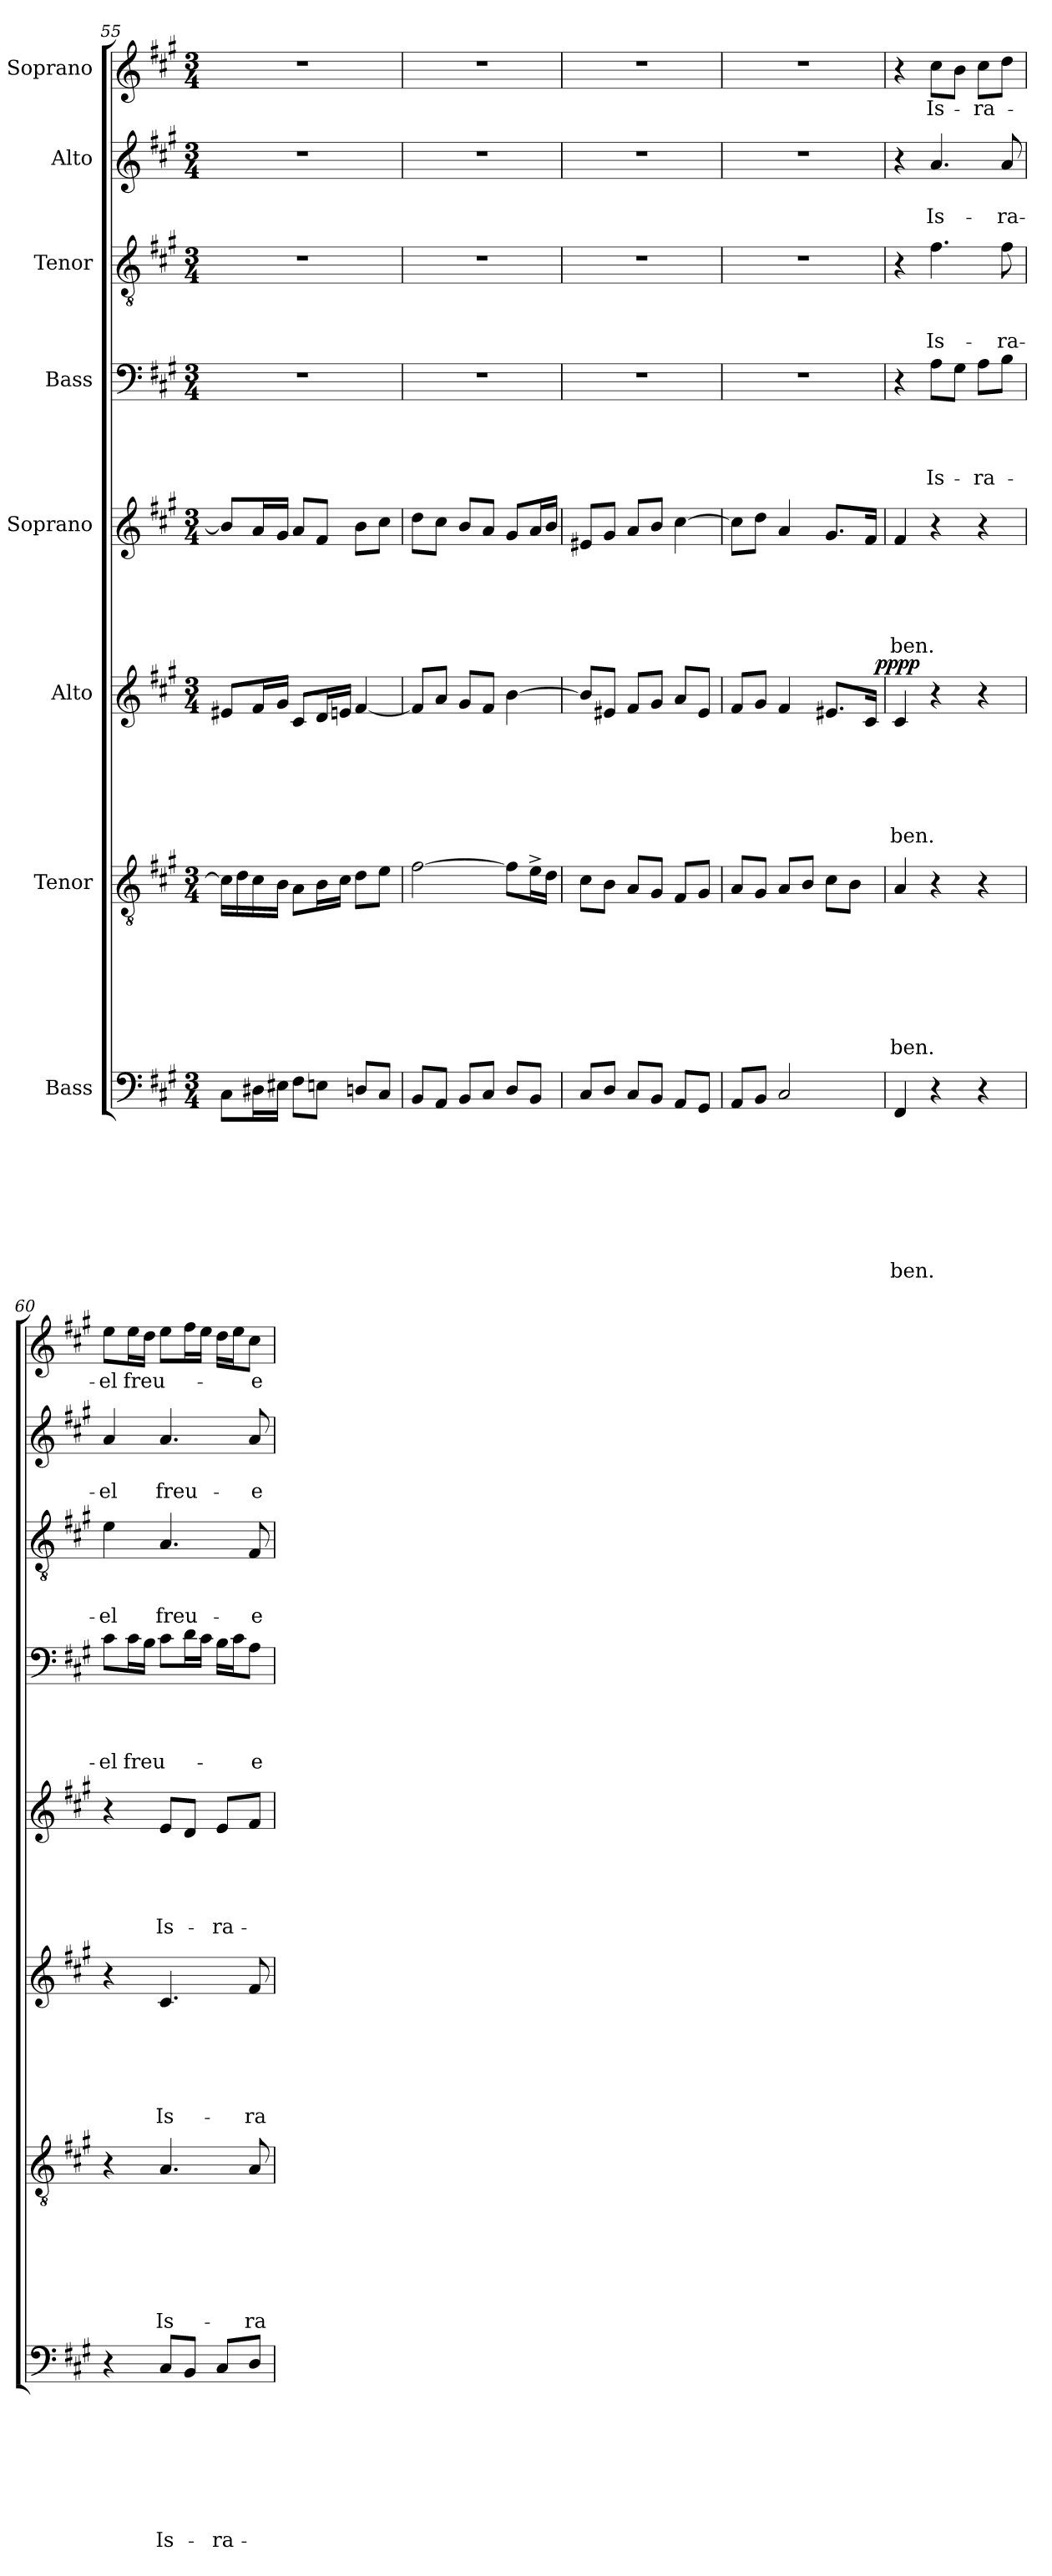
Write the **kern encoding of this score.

**kern	**text	**text	**text	**text	**text	**text	**text	**text	**kern	**text	**text	**text	**text	**text	**text	**text	**kern	**text	**text	**text	**text	**text	**text	**dynam	**kern	**text	**text	**text	**text	**text	**kern	**text	**text	**text	**text	**kern	**text	**text	**text	**kern	**text	**text	**kern	**text
*part8	*part8	*part8	*part8	*part8	*part8	*part8	*part8	*part8	*part7	*part7	*part7	*part7	*part7	*part7	*part7	*part7	*part6	*part6	*part6	*part6	*part6	*part6	*part6	*part6	*part5	*part5	*part5	*part5	*part5	*part5	*part4	*part4	*part4	*part4	*part4	*part3	*part3	*part3	*part3	*part2	*part2	*part2	*part1	*part1
*staff8	*staff8	*staff8	*staff8	*staff8	*staff8	*staff8	*staff8	*staff8	*staff7	*staff7	*staff7	*staff7	*staff7	*staff7	*staff7	*staff7	*staff6	*staff6	*staff6	*staff6	*staff6	*staff6	*staff6	*staff6	*staff5	*staff5	*staff5	*staff5	*staff5	*staff5	*staff4	*staff4	*staff4	*staff4	*staff4	*staff3	*staff3	*staff3	*staff3	*staff2	*staff2	*staff2	*staff1	*staff1
*I"Bass	*	*	*	*	*	*	*	*	*I"Tenor	*	*	*	*	*	*	*	*I"Alto	*	*	*	*	*	*	*	*I"Soprano	*	*	*	*	*	*I"Bass	*	*	*	*	*I"Tenor	*	*	*	*I"Alto	*	*	*I"Soprano	*
!!LO:PB:g=z
*clefF4	*	*	*	*	*	*	*	*	*clefGv2	*	*	*	*	*	*	*	*clefG2	*	*	*	*	*	*	*	*clefG2	*	*	*	*	*	*clefF4	*	*	*	*	*clefGv2	*	*	*	*clefG2	*	*	*clefG2	*
*k[f#c#g#]	*	*	*	*	*	*	*	*	*k[f#c#g#]	*	*	*	*	*	*	*	*k[f#c#g#]	*	*	*	*	*	*	*	*k[f#c#g#]	*	*	*	*	*	*k[f#c#g#]	*	*	*	*	*k[f#c#g#]	*	*	*	*k[f#c#g#]	*	*	*k[f#c#g#]	*
*A:	*	*	*	*	*	*	*	*	*A:	*	*	*	*	*	*	*	*A:	*	*	*	*	*	*	*	*A:	*	*	*	*	*	*A:	*	*	*	*	*A:	*	*	*	*A:	*	*	*A:	*
*M3/4	*	*	*	*	*	*	*	*	*M3/4	*	*	*	*	*	*	*	*M3/4	*	*	*	*	*	*	*	*M3/4	*	*	*	*	*	*M3/4	*	*	*	*	*M3/4	*	*	*	*M3/4	*	*	*M3/4	*
=55	=55	=55	=55	=55	=55	=55	=55	=55	=55	=55	=55	=55	=55	=55	=55	=55	=55	=55	=55	=55	=55	=55	=55	=55	=55	=55	=55	=55	=55	=55	=55	=55	=55	=55	=55	=55	=55	=55	=55	=55	=55	=55	=55	=55
!	!	!	!	!	!	!	!	!	!	!	!	!	!	!	!	!	!	!	!	!	!	!	!	!	!	!	!	!	!	!	!LO:N:vis=1	!	!	!	!	!LO:N:vis=1	!	!	!	!LO:N:vis=1	!	!	!LO:N:vis=1	!
8C#\L	.	.	.	.	.	.	.	.	16c#\LL]	.	.	.	.	.	.	.	8e#X/L	.	.	.	.	.	.	.	8b/L]	.	.	.	.	.	2.r	.	.	.	.	2.r	.	.	.	2.r	.	.	2.r	.
.	.	.	.	.	.	.	.	.	16d\	.	.	.	.	.	.	.	.	.	.	.	.	.	.	.	.	.	.	.	.	.	.	.	.	.	.	.	.	.	.	.	.	.	.	.
16D#X\L	.	.	.	.	.	.	.	.	16c#\	.	.	.	.	.	.	.	16f#/L	.	.	.	.	.	.	.	16a/L	.	.	.	.	.	.	.	.	.	.	.	.	.	.	.	.	.	.	.
16E#X\JJ	.	.	.	.	.	.	.	.	16B\JJ	.	.	.	.	.	.	.	16g#/JJ	.	.	.	.	.	.	.	16g#/JJ	.	.	.	.	.	.	.	.	.	.	.	.	.	.	.	.	.	.	.
8F#\L	.	.	.	.	.	.	.	.	8A\L	.	.	.	.	.	.	.	8c#/L	.	.	.	.	.	.	.	8a/L	.	.	.	.	.	.	.	.	.	.	.	.	.	.	.	.	.	.	.
8En\J	.	.	.	.	.	.	.	.	16B\L	.	.	.	.	.	.	.	16d/L	.	.	.	.	.	.	.	8f#/J	.	.	.	.	.	.	.	.	.	.	.	.	.	.	.	.	.	.	.
.	.	.	.	.	.	.	.	.	16c#\JJ	.	.	.	.	.	.	.	16en/JJ	.	.	.	.	.	.	.	.	.	.	.	.	.	.	.	.	.	.	.	.	.	.	.	.	.	.	.
8Dn/L	.	.	.	.	.	.	.	.	8d\L	.	.	.	.	.	.	.	[<4f#/	.	.	.	.	.	.	.	8b\L	.	.	.	.	.	.	.	.	.	.	.	.	.	.	.	.	.	.	.
8C#/J	.	.	.	.	.	.	.	.	8e\J	.	.	.	.	.	.	.	.	.	.	.	.	.	.	.	8cc#\J	.	.	.	.	.	.	.	.	.	.	.	.	.	.	.	.	.	.	.
=56	=56	=56	=56	=56	=56	=56	=56	=56	=56	=56	=56	=56	=56	=56	=56	=56	=56	=56	=56	=56	=56	=56	=56	=56	=56	=56	=56	=56	=56	=56	=56	=56	=56	=56	=56	=56	=56	=56	=56	=56	=56	=56	=56	=56
!	!	!	!	!	!	!	!	!	!	!	!	!	!	!	!	!	!	!	!	!	!	!	!	!	!	!	!	!	!	!	!LO:N:vis=1	!	!	!	!	!LO:N:vis=1	!	!	!	!LO:N:vis=1	!	!	!LO:N:vis=1	!
8BB/L	.	.	.	.	.	.	.	.	[>2f#\	.	.	.	.	.	.	.	8f#/L]	.	.	.	.	.	.	.	8dd\L	.	.	.	.	.	2.r	.	.	.	.	2.r	.	.	.	2.r	.	.	2.r	.
8AA/J	.	.	.	.	.	.	.	.	.	.	.	.	.	.	.	.	8a/J	.	.	.	.	.	.	.	8cc#\J	.	.	.	.	.	.	.	.	.	.	.	.	.	.	.	.	.	.	.
8BB/L	.	.	.	.	.	.	.	.	.	.	.	.	.	.	.	.	8g#/L	.	.	.	.	.	.	.	8b/L	.	.	.	.	.	.	.	.	.	.	.	.	.	.	.	.	.	.	.
8C#/J	.	.	.	.	.	.	.	.	.	.	.	.	.	.	.	.	8f#/J	.	.	.	.	.	.	.	8a/J	.	.	.	.	.	.	.	.	.	.	.	.	.	.	.	.	.	.	.
8D/L	.	.	.	.	.	.	.	.	8f#\L]	.	.	.	.	.	.	.	[>4b\	.	.	.	.	.	.	.	8g#/L	.	.	.	.	.	.	.	.	.	.	.	.	.	.	.	.	.	.	.
8BB/J	.	.	.	.	.	.	.	.	16e^>\L	.	.	.	.	.	.	.	.	.	.	.	.	.	.	.	16a/L	.	.	.	.	.	.	.	.	.	.	.	.	.	.	.	.	.	.	.
.	.	.	.	.	.	.	.	.	16d\JJ	.	.	.	.	.	.	.	.	.	.	.	.	.	.	.	16b/JJ	.	.	.	.	.	.	.	.	.	.	.	.	.	.	.	.	.	.	.
=57	=57	=57	=57	=57	=57	=57	=57	=57	=57	=57	=57	=57	=57	=57	=57	=57	=57	=57	=57	=57	=57	=57	=57	=57	=57	=57	=57	=57	=57	=57	=57	=57	=57	=57	=57	=57	=57	=57	=57	=57	=57	=57	=57	=57
!	!	!	!	!	!	!	!	!	!	!	!	!	!	!	!	!	!	!	!	!	!	!	!	!	!	!	!	!	!	!	!LO:N:vis=1	!	!	!	!	!LO:N:vis=1	!	!	!	!LO:N:vis=1	!	!	!LO:N:vis=1	!
8C#/L	.	.	.	.	.	.	.	.	8c#\L	.	.	.	.	.	.	.	8b/L]	.	.	.	.	.	.	.	8e#X/L	.	.	.	.	.	2.r	.	.	.	.	2.r	.	.	.	2.r	.	.	2.r	.
8D/J	.	.	.	.	.	.	.	.	8B\J	.	.	.	.	.	.	.	8e#X/J	.	.	.	.	.	.	.	8g#/J	.	.	.	.	.	.	.	.	.	.	.	.	.	.	.	.	.	.	.
8C#/L	.	.	.	.	.	.	.	.	8A/L	.	.	.	.	.	.	.	8f#/L	.	.	.	.	.	.	.	8a/L	.	.	.	.	.	.	.	.	.	.	.	.	.	.	.	.	.	.	.
8BB/J	.	.	.	.	.	.	.	.	8G#/J	.	.	.	.	.	.	.	8g#/J	.	.	.	.	.	.	.	8b/J	.	.	.	.	.	.	.	.	.	.	.	.	.	.	.	.	.	.	.
8AA/L	.	.	.	.	.	.	.	.	8F#/L	.	.	.	.	.	.	.	8a/L	.	.	.	.	.	.	.	[>4cc#\	.	.	.	.	.	.	.	.	.	.	.	.	.	.	.	.	.	.	.
8GG#/J	.	.	.	.	.	.	.	.	8G#/J	.	.	.	.	.	.	.	8e#/J	.	.	.	.	.	.	.	.	.	.	.	.	.	.	.	.	.	.	.	.	.	.	.	.	.	.	.
=58	=58	=58	=58	=58	=58	=58	=58	=58	=58	=58	=58	=58	=58	=58	=58	=58	=58	=58	=58	=58	=58	=58	=58	=58	=58	=58	=58	=58	=58	=58	=58	=58	=58	=58	=58	=58	=58	=58	=58	=58	=58	=58	=58	=58
!	!	!	!	!	!	!	!	!	!	!	!	!	!	!	!	!	!	!	!	!	!	!	!	!	!	!	!	!	!	!	!LO:N:vis=1	!	!	!	!	!LO:N:vis=1	!	!	!	!LO:N:vis=1	!	!	!LO:N:vis=1	!
*	*	*	*	*	*	*	*	*	*	*	*	*	*	*	*	*	*^	*	*	*	*	*	*	*	*	*	*	*	*	*	*	*	*	*	*	*	*	*	*	*	*	*	*	*
8AA/L	.	.	.	.	.	.	.	.	8A/L	.	.	.	.	.	.	.	8f#/L	2ryy	.	.	.	.	.	.	.	8cc#\L]	.	.	.	.	.	2.r	.	.	.	.	2.r	.	.	.	2.r	.	.	2.r	.
8BB/J	.	.	.	.	.	.	.	.	8G#/J	.	.	.	.	.	.	.	8g#/J	.	.	.	.	.	.	.	.	8dd\J	.	.	.	.	.	.	.	.	.	.	.	.	.	.	.	.	.	.	.
2C#/	.	.	.	.	.	.	.	.	8A/L	.	.	.	.	.	.	.	4f#/	.	.	.	.	.	.	.	.	4a/	.	.	.	.	.	.	.	.	.	.	.	.	.	.	.	.	.	.	.
.	.	.	.	.	.	.	.	.	8B/J	.	.	.	.	.	.	.	.	.	.	.	.	.	.	.	.	.	.	.	.	.	.	.	.	.	.	.	.	.	.	.	.	.	.	.	.
.	.	.	.	.	.	.	.	.	8c#\L	.	.	.	.	.	.	.	8.e#X/L	8..ryy	.	.	.	.	.	.	.	8.g#/L	.	.	.	.	.	.	.	.	.	.	.	.	.	.	.	.	.	.	.
.	.	.	.	.	.	.	.	.	8B\J	.	.	.	.	.	.	.	.	.	.	.	.	.	.	.	.	.	.	.	.	.	.	.	.	.	.	.	.	.	.	.	.	.	.	.	.
.	.	.	.	.	.	.	.	.	.	.	.	.	.	.	.	.	16c#/Jk	.	.	.	.	.	.	.	.	16f#/Jk	.	.	.	.	.	.	.	.	.	.	.	.	.	.	.	.	.	.	.
!	!	!	!	!	!	!	!	!	!	!	!	!	!	!	!	!	!	!	!	!	!	!	!	!	!LO:DY:b	!	!	!	!	!	!	!	!	!	!	!	!	!	!	!	!	!	!	!	!
.	.	.	.	.	.	.	.	.	.	.	.	.	.	.	.	.	.	32ryy	.	.	.	.	.	.	pppp	.	.	.	.	.	.	.	.	.	.	.	.	.	.	.	.	.	.	.	.
=59	=59	=59	=59	=59	=59	=59	=59	=59	=59	=59	=59	=59	=59	=59	=59	=59	=59	=59	=59	=59	=59	=59	=59	=59	=59	=59	=59	=59	=59	=59	=59	=59	=59	=59	=59	=59	=59	=59	=59	=59	=59	=59	=59	=59	=59
!	!	!	!	!	!	!	!	!LO:LY:b	!	!	!	!	!	!	!	!LO:LY:b	!	!	!	!	!	!	!	!LO:LY:b	!	!	!	!	!	!	!LO:LY:b	!	!	!	!	!	!	!	!	!	!	!	!	!	!
*	*	*	*	*	*	*	*	*	*	*	*	*	*	*	*	*	*v	*v	*	*	*	*	*	*	*	*	*	*	*	*	*	*	*	*	*	*	*	*	*	*	*	*	*	*	*
4FF#/	.	.	.	.	.	.	.	-ben.	4A/	.	.	.	.	.	.	-ben.	4c#/	.	.	.	.	.	-ben.	.	4f#/	.	.	.	.	-ben.	4r	.	.	.	.	4r	.	.	.	4r	.	.	4r	.
!	!	!	!	!	!	!	!	!	!	!	!	!	!	!	!	!	!	!	!	!	!	!	!	!	!	!	!	!	!	!	!	!	!	!	!LO:LY:b	!	!	!	!LO:LY:b	!	!	!LO:LY:b	!	!LO:LY:b
4r	.	.	.	.	.	.	.	.	4r	.	.	.	.	.	.	.	4r	.	.	.	.	.	.	.	4r	.	.	.	.	.	8A\L	.	.	.	Is-	4.f#\	.	.	Is-	4.a/	.	Is-	8cc#\L	Is-
.	.	.	.	.	.	.	.	.	.	.	.	.	.	.	.	.	.	.	.	.	.	.	.	.	.	.	.	.	.	.	8G#\J	.	.	.	.	.	.	.	.	.	.	.	8b\J	.
!	!	!	!	!	!	!	!	!	!	!	!	!	!	!	!	!	!	!	!	!	!	!	!	!	!	!	!	!	!	!	!	!	!	!	!LO:LY:b	!	!	!	!	!	!	!	!	!LO:LY:b
4r	.	.	.	.	.	.	.	.	4r	.	.	.	.	.	.	.	4r	.	.	.	.	.	.	.	4r	.	.	.	.	.	8A\L	.	.	.	-ra-	.	.	.	.	.	.	.	8cc#\L	-ra-
!	!	!	!	!	!	!	!	!	!	!	!	!	!	!	!	!	!	!	!	!	!	!	!	!	!	!	!	!	!	!	!	!	!	!	!	!	!	!	!LO:LY:b	!	!	!LO:LY:b	!	!
.	.	.	.	.	.	.	.	.	.	.	.	.	.	.	.	.	.	.	.	.	.	.	.	.	.	.	.	.	.	.	8B\J	.	.	.	.	8f#\	.	.	-ra-	8a/	.	-ra-	8dd\J	.
=60	=60	=60	=60	=60	=60	=60	=60	=60	=60	=60	=60	=60	=60	=60	=60	=60	=60	=60	=60	=60	=60	=60	=60	=60	=60	=60	=60	=60	=60	=60	=60	=60	=60	=60	=60	=60	=60	=60	=60	=60	=60	=60	=60	=60
!	!	!	!	!	!	!	!	!	!	!	!	!	!	!	!	!	!	!	!	!	!	!	!	!	!	!	!	!	!	!	!	!	!	!	!LO:LY:b	!	!	!	!LO:LY:b	!	!	!LO:LY:b	!	!LO:LY:b
4r	.	.	.	.	.	.	.	.	4r	.	.	.	.	.	.	.	4r	.	.	.	.	.	.	.	4r	.	.	.	.	.	8c#\L	.	.	.	-el	4e\	.	.	-el	4a/	.	-el	8ee\L	-el
!	!	!	!	!	!	!	!	!	!	!	!	!	!	!	!	!	!	!	!	!	!	!	!	!	!	!	!	!	!	!	!	!	!	!	!LO:LY:b	!	!	!	!	!	!	!	!	!LO:LY:b
.	.	.	.	.	.	.	.	.	.	.	.	.	.	.	.	.	.	.	.	.	.	.	.	.	.	.	.	.	.	.	16c#\L	.	.	.	freu-	.	.	.	.	.	.	.	16ee\L	freu-
.	.	.	.	.	.	.	.	.	.	.	.	.	.	.	.	.	.	.	.	.	.	.	.	.	.	.	.	.	.	.	16B\JJ	.	.	.	.	.	.	.	.	.	.	.	16dd\JJ	.
!	!	!	!	!	!	!	!	!LO:LY:b	!	!	!	!	!	!	!	!LO:LY:b	!	!	!	!	!	!	!LO:LY:b	!	!	!	!	!	!	!LO:LY:b	!	!	!	!	!	!	!	!	!LO:LY:b	!	!	!LO:LY:b	!	!
8C#/L	.	.	.	.	.	.	.	Is-	4.A/	.	.	.	.	.	.	Is-	4.c#/	.	.	.	.	.	Is-	.	8e/L	.	.	.	.	Is-	8c#\L	.	.	.	.	4.A/	.	.	freu-	4.a/	.	freu-	8ee\L	.
8BB/J	.	.	.	.	.	.	.	.	.	.	.	.	.	.	.	.	.	.	.	.	.	.	.	.	8d/J	.	.	.	.	.	16d\L	.	.	.	.	.	.	.	.	.	.	.	16ff#\L	.
.	.	.	.	.	.	.	.	.	.	.	.	.	.	.	.	.	.	.	.	.	.	.	.	.	.	.	.	.	.	.	16c#\JJ	.	.	.	.	.	.	.	.	.	.	.	16ee\JJ	.
!	!	!	!	!	!	!	!	!LO:LY:b	!	!	!	!	!	!	!	!	!	!	!	!	!	!	!	!	!	!	!	!	!	!LO:LY:b	!	!	!	!	!	!	!	!	!	!	!	!	!	!
8C#/L	.	.	.	.	.	.	.	-ra-	.	.	.	.	.	.	.	.	.	.	.	.	.	.	.	.	8e/L	.	.	.	.	-ra-	16B\LL	.	.	.	.	.	.	.	.	.	.	.	16dd\LL	.
.	.	.	.	.	.	.	.	.	.	.	.	.	.	.	.	.	.	.	.	.	.	.	.	.	.	.	.	.	.	.	16c#\J	.	.	.	.	.	.	.	.	.	.	.	16ee\J	.
!	!	!	!	!	!	!	!	!	!	!	!	!	!	!	!	!LO:LY:b	!	!	!	!	!	!	!LO:LY:b	!	!	!	!	!	!	!	!	!	!	!	!LO:LY:b	!	!	!	!LO:LY:b	!	!	!LO:LY:b	!	!LO:LY:b
8D/J	.	.	.	.	.	.	.	.	8A/	.	.	.	.	.	.	-ra-	8f#/	.	.	.	.	.	-ra-	.	8f#/J	.	.	.	.	.	8A\J	.	.	.	-e	8F#/	.	.	-e	8a/	.	-e	8cc#\J	-e
=	=	=	=	=	=	=	=	=	=	=	=	=	=	=	=	=	=	=	=	=	=	=	=	=	=	=	=	=	=	=	=	=	=	=	=	=	=	=	=	=	=	=	=	=
*-	*-	*-	*-	*-	*-	*-	*-	*-	*-	*-	*-	*-	*-	*-	*-	*-	*-	*-	*-	*-	*-	*-	*-	*-	*-	*-	*-	*-	*-	*-	*-	*-	*-	*-	*-	*-	*-	*-	*-	*-	*-	*-	*-	*-
